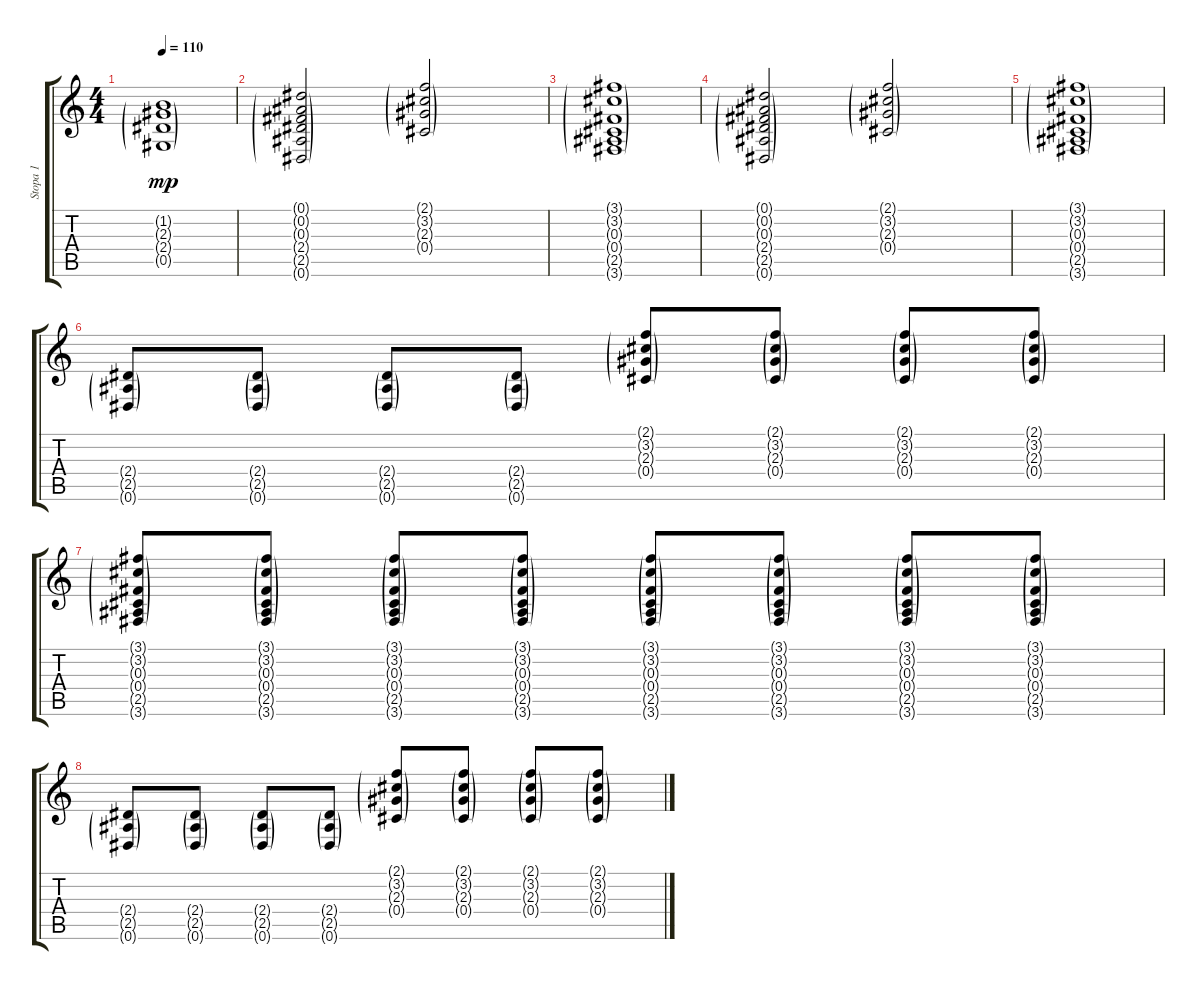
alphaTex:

\track ("Stopa 1" "Stopa 1") {instrument overdrivenguitar}
\staff {score tabs}
\tuning (Eb4 Bb3 Gb3 Db3 Ab2 Eb2) {hide}
\ts (4 4)
\tempo 110
\clef g2
\ks c
(1.2{g} 2.3{g} 2.4{g} 0.5{g}).1{dy mp} |
(0.1{g} 0.2{g} 0.3{g} 2.4{g} 2.5{g} 0.6{g}).2 (2.1{g} 3.2{g} 2.3{g} 0.4{g}).2 |
(3.1{g} 3.2{g} 0.3{g} 0.4{g} 2.5{g} 3.6{g}).1 |
(0.1{g} 0.2{g} 0.3{g} 2.4{g} 2.5{g} 0.6{g}).2 (2.1{g} 3.2{g} 2.3{g} 0.4{g}).2 |
(3.1{g} 3.2{g} 0.3{g} 0.4{g} 2.5{g} 3.6{g}).1 |
(2.4{g} 2.5{g} 0.6{g}).8 (2.4{g} 2.5{g} 0.6{g}).8 (2.4{g} 2.5{g} 0.6{g}).8 (2.4{g} 2.5{g} 0.6{g}).8 (2.1{g} 3.2{g} 2.3{g} 0.4{g}).8 (2.1{g} 3.2{g} 2.3{g} 0.4{g}).8 (2.1{g} 3.2{g} 2.3{g} 0.4{g}).8 (2.1{g} 3.2{g} 2.3{g} 0.4{g}).8 |
(3.1{g} 3.2{g} 0.3{g} 0.4{g} 2.5{g} 3.6{g}).8 (3.1{g} 3.2{g} 0.3{g} 0.4{g} 2.5{g} 3.6{g}).8 (3.1{g} 3.2{g} 0.3{g} 0.4{g} 2.5{g} 3.6{g}).8 (3.1{g} 3.2{g} 0.3{g} 0.4{g} 2.5{g} 3.6{g}).8 (3.1{g} 3.2{g} 0.3{g} 0.4{g} 2.5{g} 3.6{g}).8 (3.1{g} 3.2{g} 0.3{g} 0.4{g} 2.5{g} 3.6{g}).8 (3.1{g} 3.2{g} 0.3{g} 0.4{g} 2.5{g} 3.6{g}).8 (3.1{g} 3.2{g} 0.3{g} 0.4{g} 2.5{g} 3.6{g}).8 |
(2.4{g} 2.5{g} 0.6{g}).8 (2.4{g} 2.5{g} 0.6{g}).8 (2.4{g} 2.5{g} 0.6{g}).8 (2.4{g} 2.5{g} 0.6{g}).8 (2.1{g} 3.2{g} 2.3{g} 0.4{g}).8 (2.1{g} 3.2{g} 2.3{g} 0.4{g}).8 (2.1{g} 3.2{g} 2.3{g} 0.4{g}).8 (2.1{g} 3.2{g} 2.3{g} 0.4{g}).8
